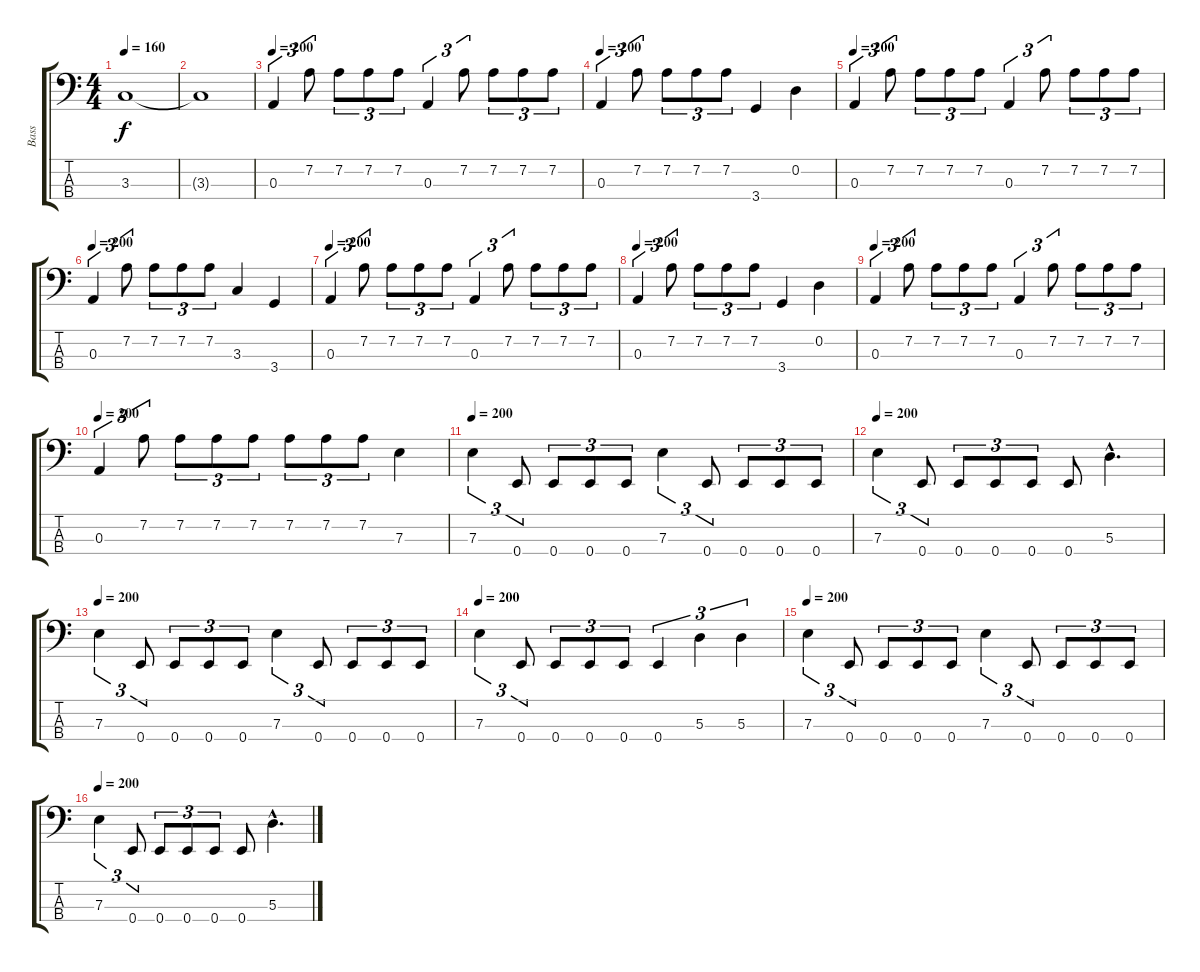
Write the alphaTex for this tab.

\track ("Bass" "Bass") {instrument electricbassfinger}
\staff {score tabs}
\tuning (G2 D2 A1 E1) {hide}
\ts (4 4)
\tempo 160
\clef f4
\ks c
3.3{t}.1{dy f} |
3.3{t}.1 |
\tempo 200
0.3.4{tu (3 2)} 7.2.8{tu (3 2)} 7.2.8{tu (3 2)} 7.2.8{tu (3 2)} 7.2.8{tu (3 2)} 0.3.4{tu (3 2)} 7.2.8{tu (3 2)} 7.2.8{tu (3 2)} 7.2.8{tu (3 2)} 7.2.8{tu (3 2)} |
\tempo 200
0.3.4{tu (3 2)} 7.2.8{tu (3 2)} 7.2.8{tu (3 2)} 7.2.8{tu (3 2)} 7.2.8{tu (3 2)} 3.4.4 0.2.4 |
\tempo 200
0.3.4{tu (3 2)} 7.2.8{tu (3 2)} 7.2.8{tu (3 2)} 7.2.8{tu (3 2)} 7.2.8{tu (3 2)} 0.3.4{tu (3 2)} 7.2.8{tu (3 2)} 7.2.8{tu (3 2)} 7.2.8{tu (3 2)} 7.2.8{tu (3 2)} |
\tempo 200
0.3.4{tu (3 2)} 7.2.8{tu (3 2)} 7.2.8{tu (3 2)} 7.2.8{tu (3 2)} 7.2.8{tu (3 2)} 3.3.4 3.4.4 |
\tempo 200
0.3.4{tu (3 2)} 7.2.8{tu (3 2)} 7.2.8{tu (3 2)} 7.2.8{tu (3 2)} 7.2.8{tu (3 2)} 0.3.4{tu (3 2)} 7.2.8{tu (3 2)} 7.2.8{tu (3 2)} 7.2.8{tu (3 2)} 7.2.8{tu (3 2)} |
\tempo 200
0.3.4{tu (3 2)} 7.2.8{tu (3 2)} 7.2.8{tu (3 2)} 7.2.8{tu (3 2)} 7.2.8{tu (3 2)} 3.4.4 0.2.4 |
\tempo 200
0.3.4{tu (3 2)} 7.2.8{tu (3 2)} 7.2.8{tu (3 2)} 7.2.8{tu (3 2)} 7.2.8{tu (3 2)} 0.3.4{tu (3 2)} 7.2.8{tu (3 2)} 7.2.8{tu (3 2)} 7.2.8{tu (3 2)} 7.2.8{tu (3 2)} |
\tempo 200
0.3.4{tu (3 2)} 7.2.8{tu (3 2)} 7.2.8{tu (3 2)} 7.2.8{tu (3 2)} 7.2.8{tu (3 2)} 7.2.8{tu (3 2)} 7.2.8{tu (3 2)} 7.2.8{tu (3 2)} 7.3.4 |
\tempo 200
7.3.4{tu (3 2)} 0.4.8{tu (3 2)} 0.4.8{tu (3 2)} 0.4.8{tu (3 2)} 0.4.8{tu (3 2)} 7.3.4{tu (3 2)} 0.4.8{tu (3 2)} 0.4.8{tu (3 2)} 0.4.8{tu (3 2)} 0.4.8{tu (3 2)} |
\tempo 200
7.3.4{tu (3 2)} 0.4.8{tu (3 2)} 0.4.8{tu (3 2)} 0.4.8{tu (3 2)} 0.4.8{tu (3 2)} 0.4.8 5.3{hac}.4{d} |
\tempo 200
7.3.4{tu (3 2)} 0.4.8{tu (3 2)} 0.4.8{tu (3 2)} 0.4.8{tu (3 2)} 0.4.8{tu (3 2)} 7.3.4{tu (3 2)} 0.4.8{tu (3 2)} 0.4.8{tu (3 2)} 0.4.8{tu (3 2)} 0.4.8{tu (3 2)} |
\tempo 200
7.3.4{tu (3 2)} 0.4.8{tu (3 2)} 0.4.8{tu (3 2)} 0.4.8{tu (3 2)} 0.4.8{tu (3 2)} 0.4.4{tu (3 2)} 5.3.4{tu (3 2)} 5.3.4{tu (3 2)} |
\tempo 200
7.3.4{tu (3 2)} 0.4.8{tu (3 2)} 0.4.8{tu (3 2)} 0.4.8{tu (3 2)} 0.4.8{tu (3 2)} 7.3.4{tu (3 2)} 0.4.8{tu (3 2)} 0.4.8{tu (3 2)} 0.4.8{tu (3 2)} 0.4.8{tu (3 2)} |
\tempo 200
7.3.4{tu (3 2)} 0.4.8{tu (3 2)} 0.4.8{tu (3 2)} 0.4.8{tu (3 2)} 0.4.8{tu (3 2)} 0.4.8 5.3{hac}.4{d}
